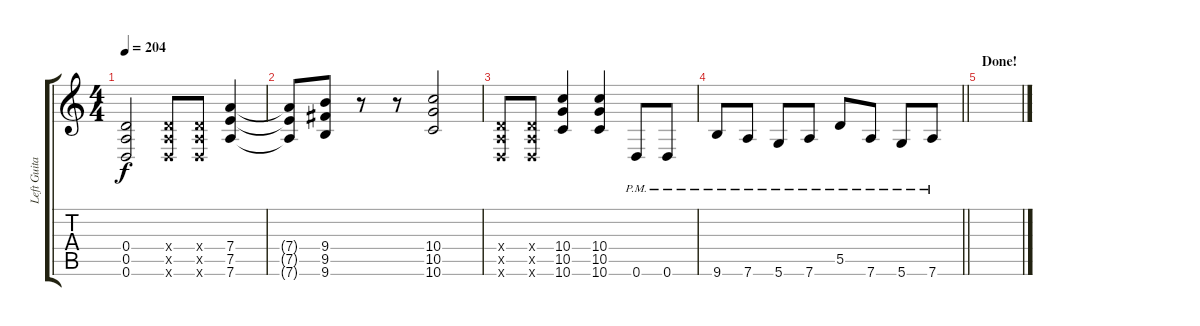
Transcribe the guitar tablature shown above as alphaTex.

\track ("Left Guitar (Rythym)" "Left Guita") {instrument overdrivenguitar}
\staff {score tabs}
\tuning (E4 B3 G3 D3 A2 D2) {hide}
\ts (4 4)
\tempo 204
\clef g2
\ks c
(0.4 0.5 0.6).2{dy f} (0.4{x} 0.5{x} 0.6{x}).8 (0.4{x} 0.5{x} 0.6{x}).8 (7.4 7.5 7.6).4 |
(7.4{t} 7.5{t} 7.6{t}).8 (9.4 9.5 9.6).8 r.8 r.8 (10.4 10.5 10.6).2 |
(0.4{x} 0.5{x} 0.6{x}).8 (0.4{x} 0.5{x} 0.6{x}).8 (10.4 10.5 10.6).4 (10.4 10.5 10.6).4 0.6{pm}.8 0.6{pm}.8 |
\barLineRight lightlight
9.6{pm}.8 7.6{pm}.8 5.6{pm}.8 7.6{pm}.8 5.5{pm}.8 7.6{pm}.8 5.6{pm}.8 7.6{pm}.8 |
\section ("" "Done!")
